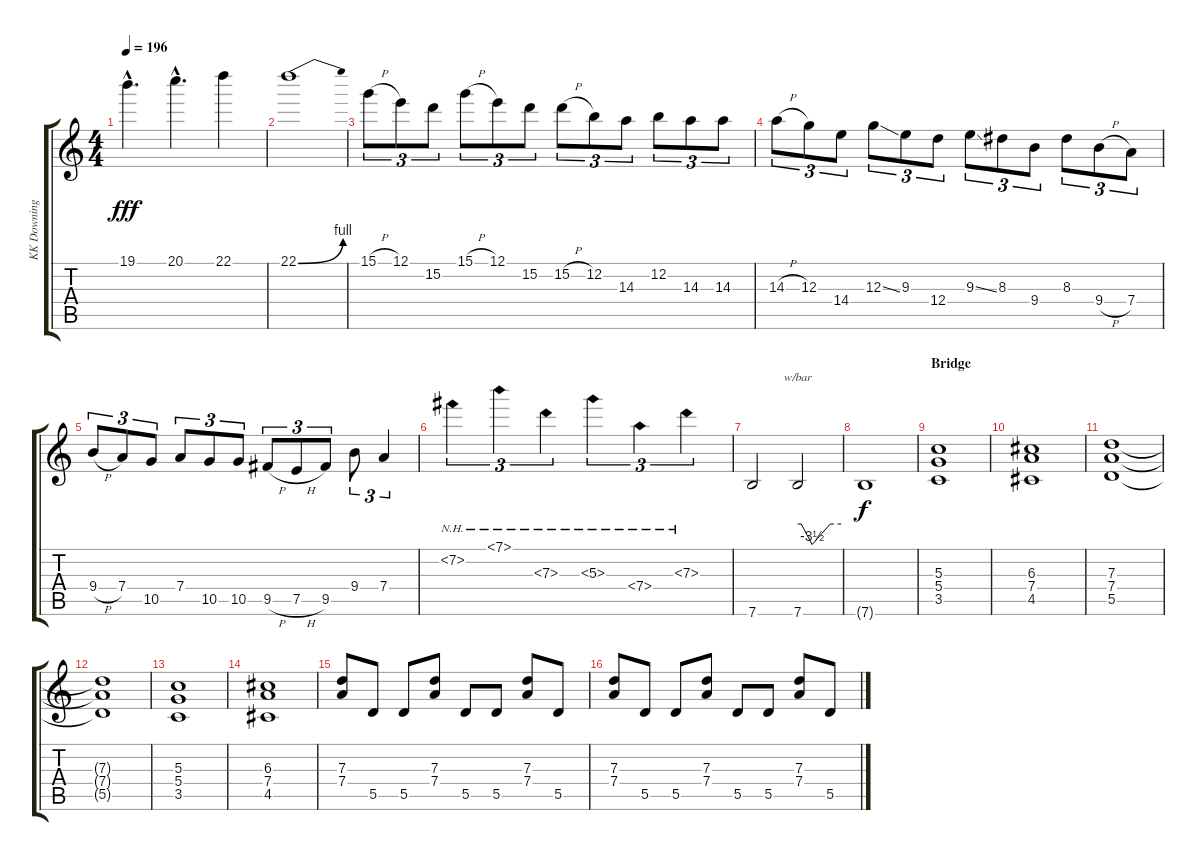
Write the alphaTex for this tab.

\track ("KK Downing" "KK Downing") {instrument distortionguitar}
\staff {score tabs}
\tuning (E4 B3 G3 D3 A2 E2) {hide}
\ts (4 4)
\tempo 196
\clef g2
\ks c
19.1{hac}.4{d dy fff} 20.1{hac}.4{d} 22.1.4 |
22.1{be (bend 0 0 60 4)}.1 |
15.1{h}.8{tu (3 2)} 12.1.8{tu (3 2)} 15.2.8{tu (3 2)} 15.1{h}.8{tu (3 2)} 12.1.8{tu (3 2)} 15.2.8{tu (3 2)} 15.2{h}.8{tu (3 2)} 12.2.8{tu (3 2)} 14.3.8{tu (3 2)} 12.2.8{tu (3 2)} 14.3.8{tu (3 2)} 14.3.8{tu (3 2)} |
14.3{h}.8{tu (3 2)} 12.3.8{tu (3 2)} 14.4.8{tu (3 2)} 12.3{ss}.8{tu (3 2)} 9.3.8{tu (3 2)} 12.4.8{tu (3 2)} 9.3{ss}.8{tu (3 2)} 8.3.8{tu (3 2)} 9.4.8{tu (3 2)} 8.3.8{tu (3 2)} 9.4{h}.8{tu (3 2)} 7.4.8{tu (3 2)} |
9.4{h}.8{tu (3 2)} 7.4.8{tu (3 2)} 10.5.8{tu (3 2)} 7.4.8{tu (3 2)} 10.5.8{tu (3 2)} 10.5.8{tu (3 2)} 9.5{h}.8{tu (3 2)} 7.5{h}.8{tu (3 2)} 9.5.8{tu (3 2)} 9.4.8{tu (3 2)} 7.4.4{tu (3 2)} |
7.2{nh}.4{tu (3 2)} 7.1{nh}.4{tu (3 2)} 7.3{nh}.4{tu (3 2)} 5.3{nh}.4{tu (3 2)} 7.4{nh}.4{tu (3 2)} 7.3{nh}.4{tu (3 2)} |
7.6.2 7.6.2{tbe (custom default 0 0 5 0 20 -14 45 0 60 0)} |
7.6{t}.1{dy f} |
\section ("" "Bridge")
(5.3 5.4 3.5).1 |
(6.3 7.4 4.5).1 |
(7.3 7.4 5.5).1 |
(7.3{t} 7.4{t} 5.5{t}).1 |
(5.3 5.4 3.5).1 |
(6.3 7.4 4.5).1 |
(7.3 7.4).8 5.5.8 5.5.8 (7.3 7.4).8 5.5.8 5.5.8 (7.3 7.4).8 5.5.8 |
(7.3 7.4).8 5.5.8 5.5.8 (7.3 7.4).8 5.5.8 5.5.8 (7.3 7.4).8 5.5.8
